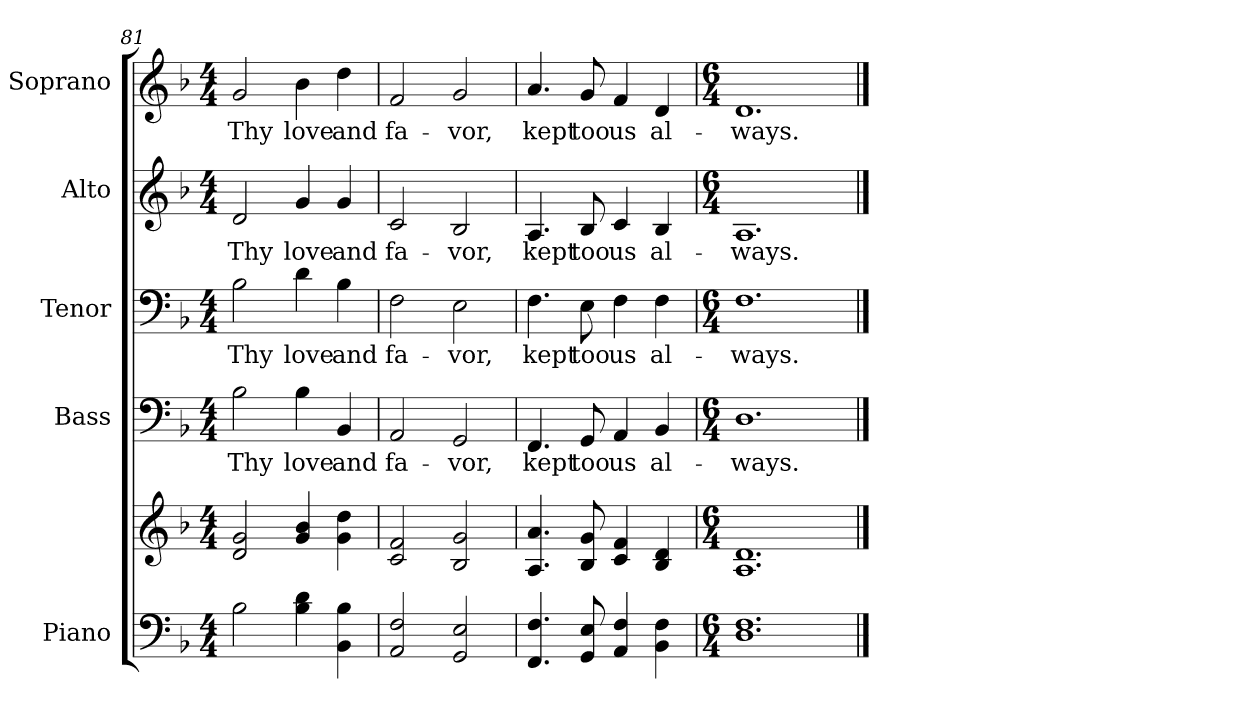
**kern	**kern	**kern	**text	**kern	**text	**kern	**text	**kern	**text
*part5	*part5	*part4	*part4	*part3	*part3	*part2	*part2	*part1	*part1
*staff6	*staff5	*staff4	*staff4	*staff3	*staff3	*staff2	*staff2	*staff1	*staff1
*I"Piano	*	*I"Bass	*	*I"Tenor	*	*I"Alto	*	*I"Soprano	*
*I'Pno.	*	*I'B.	*	*I'T.	*	*I'A.	*	*I'S.	*
*clefF4	*clefG2	*clefF4	*	*clefF4	*	*clefG2	*	*clefG2	*
*k[b-]	*k[b-]	*k[b-]	*	*k[b-]	*	*k[b-]	*	*k[b-]	*
*F:	*F:	*F:	*	*F:	*	*F:	*	*F:	*
*M4/4	*M4/4	*M4/4	*	*M4/4	*	*M4/4	*	*M4/4	*
=81	=81	=81	=81	=81	=81	=81	=81	=81	=81
!	!	!	!LO:LY:b:color=#000000	!	!	!	!	!	!
!	!	!	!	!	!LO:LY:b:color=#000000	!	!	!	!
!	!	!	!	!	!	!	!LO:LY:b:color=#000000	!	!
!	!	!	!	!	!	!	!	!	!LO:LY:b:color=#000000
2B-i\	2di/ 2gi	2B-i\	Thy	2B-i\	Thy	2di/	Thy	2gi/	Thy
!	!	!	!LO:LY:b:color=#000000	!	!	!	!	!	!
!	!	!	!	!	!LO:LY:b:color=#000000	!	!	!	!
!	!	!	!	!	!	!	!LO:LY:b:color=#000000	!	!
!	!	!	!	!	!	!	!	!	!LO:LY:b:color=#000000
4B-i\ 4di	4gi/ 4b-i	4B-i\	love	4di\	love	4gi/	love	4b-i\	love
!	!	!	!LO:LY:b:color=#000000	!	!	!	!	!	!
!	!	!	!	!	!LO:LY:b:color=#000000	!	!	!	!
!	!	!	!	!	!	!	!LO:LY:b:color=#000000	!	!
!	!	!	!	!	!	!	!	!	!LO:LY:b:color=#000000
4BB-i\ 4B-i	4gi\ 4ddi	4BB-i/	and	4B-i\	and	4gi/	and	4ddi\	and
=82	=82	=82	=82	=82	=82	=82	=82	=82	=82
!	!	!	!LO:LY:b:color=#000000	!	!	!	!	!	!
!	!	!	!	!	!LO:LY:b:color=#000000	!	!	!	!
!	!	!	!	!	!	!	!LO:LY:b:color=#000000	!	!
!	!	!	!	!	!	!	!	!	!LO:LY:b:color=#000000
2AAi/ 2Fi	2ci/ 2fi	2AAi/	fa-	2Fi\	fa-	2ci/	fa-	2fi/	fa-
!	!	!	!LO:LY:b:color=#000000	!	!	!	!	!	!
!	!	!	!	!	!LO:LY:b:color=#000000	!	!	!	!
!	!	!	!	!	!	!	!LO:LY:b:color=#000000	!	!
!	!	!	!	!	!	!	!	!	!LO:LY:b:color=#000000
2GGi/ 2Ei	2B-i/ 2gi	2GGi/	-vor,	2Ei\	-vor,	2B-i/	-vor,	2gi/	-vor,
!!LO:PB:g=z
=83	=83	=83	=83	=83	=83	=83	=83	=83	=83
!	!	!	!LO:LY:b:color=#000000	!	!	!	!	!	!
!	!	!	!	!	!LO:LY:b:color=#000000	!	!	!	!
!	!	!	!	!	!	!	!LO:LY:b:color=#000000	!	!
!	!	!	!	!	!	!	!	!	!LO:LY:b:color=#000000
4.FFi/ 4.Fi	4.Ai/ 4.ai	4.FFi/	kept	4.Fi\	kept	4.Ai/	kept	4.ai/	kept
!	!	!	!LO:LY:b:color=#000000	!	!	!	!	!	!
!	!	!	!	!	!LO:LY:b:color=#000000	!	!	!	!
!	!	!	!	!	!	!	!LO:LY:b:color=#000000	!	!
!	!	!	!	!	!	!	!	!	!LO:LY:b:color=#000000
8GGi/ 8Ei	8B-i/ 8gi	8GGi/	too	8Ei\	too	8B-i/	too	8gi/	too
!	!	!	!LO:LY:b:color=#000000	!	!	!	!	!	!
!	!	!	!	!	!LO:LY:b:color=#000000	!	!	!	!
!	!	!	!	!	!	!	!LO:LY:b:color=#000000	!	!
!	!	!	!	!	!	!	!	!	!LO:LY:b:color=#000000
4AAi/ 4Fi	4ci/ 4fi	4AAi/	us	4Fi\	us	4ci/	us	4fi/	us
!	!	!	!LO:LY:b:color=#000000	!	!	!	!	!	!
!	!	!	!	!	!LO:LY:b:color=#000000	!	!	!	!
!	!	!	!	!	!	!	!LO:LY:b:color=#000000	!	!
!	!	!	!	!	!	!	!	!	!LO:LY:b:color=#000000
4BB-i\ 4Fi	4B-i/ 4di	4BB-i/	al-	4Fi\	al-	4B-i/	al-	4di/	al-
=84	=84	=84	=84	=84	=84	=84	=84	=84	=84
*M6/4	*M6/4	*M6/4	*	*M6/4	*	*M6/4	*	*M6/4	*
!	!	!	!LO:LY:b:color=#000000	!	!	!	!	!	!
!	!	!	!	!	!LO:LY:b:color=#000000	!	!	!	!
!	!	!	!	!	!	!	!LO:LY:b:color=#000000	!	!
!	!	!	!	!	!	!	!	!	!LO:LY:b:color=#000000
1.Di 1.Fi	1.Ai 1.di	1.Di	-ways.	1.Fi	-ways.	1.Ai	-ways.	1.di	-ways.
==	==	==	==	==	==	==	==	==	==
*-	*-	*-	*-	*-	*-	*-	*-	*-	*-
